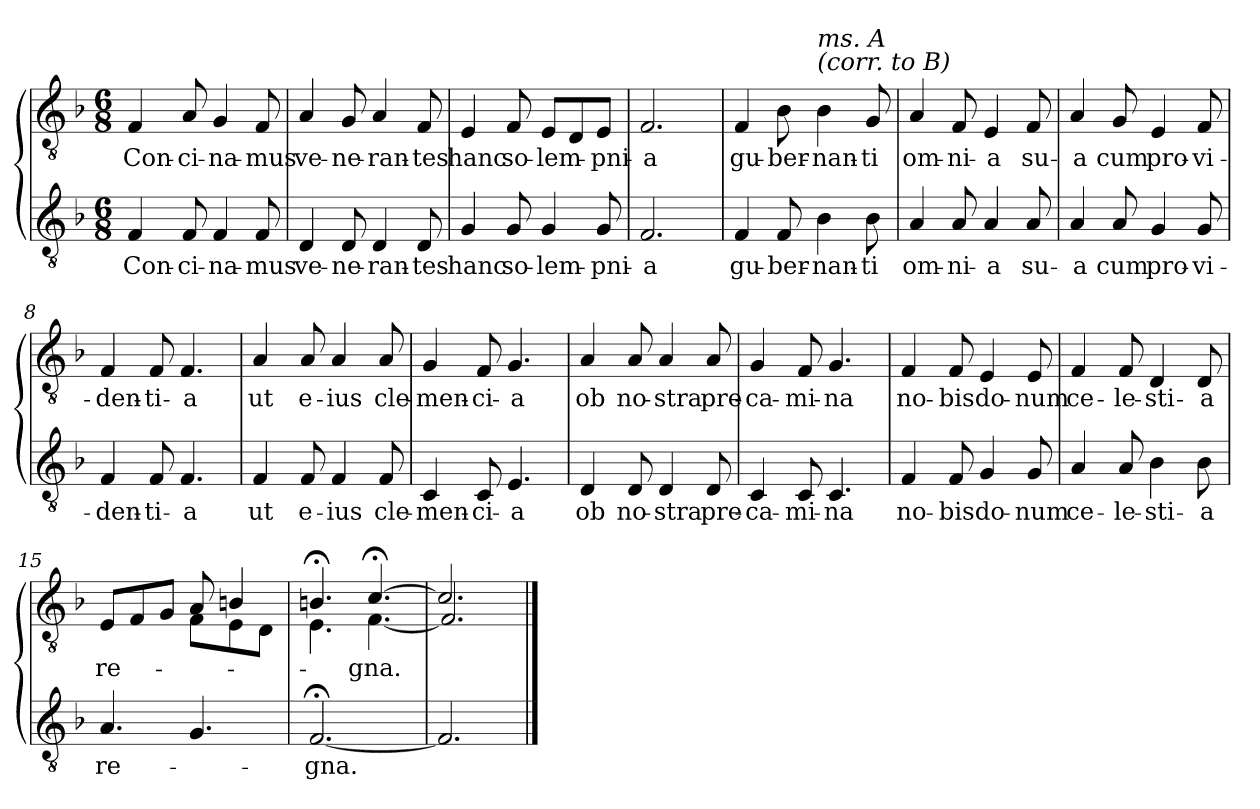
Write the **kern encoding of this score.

**kern	**text	**kern	**text
*part2	*part2	*part1	*part1
*staff2	*staff2	*staff1	*staff1
*clefGv2	*	*clefGv2	*
*k[b-]	*	*k[b-]	*
*F:	*	*F:	*
*M6/8	*	*M6/8	*
=1	=1	=1	=1
!	!LO:LY:b	!	!LO:LY:b
4F/	Con-	4F/	Con-
!	!LO:LY:b	!	!LO:LY:b
8F/	-ci-	8A/	-ci-
!	!LO:LY:b	!	!LO:LY:b
4F/	-na-	4G/	-na-
!	!LO:LY:b	!	!LO:LY:b
8F/	-mus	8F/	-mus
=2	=2	=2	=2
!	!LO:LY:b	!	!LO:LY:b
4D/	ve-	4A/	ve-
!	!LO:LY:b	!	!LO:LY:b
8D/	-ne-	8G/	-ne-
!	!LO:LY:b	!	!LO:LY:b
4D/	-ran-	4A/	-ran-
!	!LO:LY:b	!	!LO:LY:b
8D/	-tes	8F/	-tes
=3	=3	=3	=3
!	!LO:LY:b	!	!LO:LY:b
4G/	hanc	4E/	hanc
!	!LO:LY:b	!	!LO:LY:b
8G/	so-	8F/	so-
!	!LO:LY:b	!	!LO:LY:b
4G/	-lem-	8E/L	-lem-
.	.	8D/	.
!	!LO:LY:b	!	!LO:LY:b
8G/	-pni-	8E/J	-pni-
=4	=4	=4	=4
!	!LO:LY:b	!	!LO:LY:b
2.F/	-a	2.F/	-a
=5	=5	=5	=5
!	!LO:LY:b	!	!LO:LY:b
4F/	gu-	4F/	gu-
!	!LO:LY:b	!	!LO:LY:b
8F/	-ber-	8B-\	-ber-
!	!	!LO:TX:a:i:t=ms. A \n(corr. to B)	!
!	!LO:LY:b	!	!LO:LY:b
4B-\	-nan-	4B-\	-nan-
!	!LO:LY:b	!	!LO:LY:b
8B-\	-ti	8G/	-ti
!!LO:LB:g=z
=6	=6	=6	=6
!	!LO:LY:b	!	!LO:LY:b
4A/	om-	4A/	om-
!	!LO:LY:b	!	!LO:LY:b
8A/	-ni-	8F/	-ni-
!	!LO:LY:b	!	!LO:LY:b
4A/	-a	4E/	-a
!	!LO:LY:b	!	!LO:LY:b
8A/	su-	8F/	su-
=7	=7	=7	=7
!	!LO:LY:b	!	!LO:LY:b
4A/	-a	4A/	-a
!	!LO:LY:b	!	!LO:LY:b
8A/	cum	8G/	cum
!	!LO:LY:b	!	!LO:LY:b
4G/	pro-	4E/	pro-
!	!LO:LY:b	!	!LO:LY:b
8G/	-vi-	8F/	-vi-
=8	=8	=8	=8
!	!LO:LY:b	!	!LO:LY:b
4F/	-den-	4F/	-den-
!	!LO:LY:b	!	!LO:LY:b
8F/	-ti-	8F/	-ti-
!	!LO:LY:b	!	!LO:LY:b
4.F/	-a	4.F/	-a
=9	=9	=9	=9
!	!LO:LY:b	!	!LO:LY:b
4F/	ut	4A/	ut
!	!LO:LY:b	!	!LO:LY:b
8F/	e-	8A/	e-
!	!LO:LY:b	!	!LO:LY:b
4F/	-ius	4A/	-ius
!	!LO:LY:b	!	!LO:LY:b
8F/	cle-	8A/	cle-
=10	=10	=10	=10
!	!LO:LY:b	!	!LO:LY:b
4C/	-men-	4G/	-men-
!	!LO:LY:b	!	!LO:LY:b
8C/	-ci-	8F/	-ci-
!	!LO:LY:b	!	!LO:LY:b
4.E/	-a	4.G/	-a
=11	=11	=11	=11
!	!LO:LY:b	!	!LO:LY:b
4D/	ob	4A/	ob
!	!LO:LY:b	!	!LO:LY:b
8D/	no-	8A/	no-
!	!LO:LY:b	!	!LO:LY:b
4D/	-stra	4A/	-stra
!	!LO:LY:b	!	!LO:LY:b
8D/	pre-	8A/	pre-
!!LO:LB:g=z
=12	=12	=12	=12
!	!LO:LY:b	!	!LO:LY:b
4C/	-ca-	4G/	-ca-
!	!LO:LY:b	!	!LO:LY:b
8C/	-mi-	8F/	-mi-
!	!LO:LY:b	!	!LO:LY:b
4.C/	-na	4.G/	-na
=13	=13	=13	=13
!	!LO:LY:b	!	!LO:LY:b
4F/	no-	4F/	no-
!	!LO:LY:b	!	!LO:LY:b
8F/	-bis	8F/	-bis
!	!LO:LY:b	!	!LO:LY:b
4G/	do-	4E/	do-
!	!LO:LY:b	!	!LO:LY:b
8G/	-num	8E/	-num
=14	=14	=14	=14
!	!LO:LY:b	!	!LO:LY:b
4A/	ce-	4F/	ce-
!	!LO:LY:b	!	!LO:LY:b
8A/	-le-	8F/	-le-
!	!LO:LY:b	!	!LO:LY:b
4B-\	-sti-	4D/	-sti-
!	!LO:LY:b	!	!LO:LY:b
8B-\	-a	8D/	-a
=15	=15	=15	=15
!	!LO:LY:b	!	!LO:LY:b
*	*	*^	*
4.A/	re-	8E/L	4.ryy	re-
.	.	8F/	.	.
.	.	8G/J	.	.
4.G/	.	8A/	8F\L	.
.	.	4B/	8E\	.
.	.	.	8D\J	.
=16	=16	=16	=16	=16
!	!LO:LY:b	!	!	!
[2.F;/	-gna.	4.B;</	4.E\	.
!	!	!	!	!LO:LY:b
.	.	[>4.c;</	[<4.F\	-gna.
=17	=17	=17	=17	=17
2.F/]	.	2.c/]	2.F/]	.
*	*	*v	*v	*
==	==	==	==
*-	*-	*-	*-
